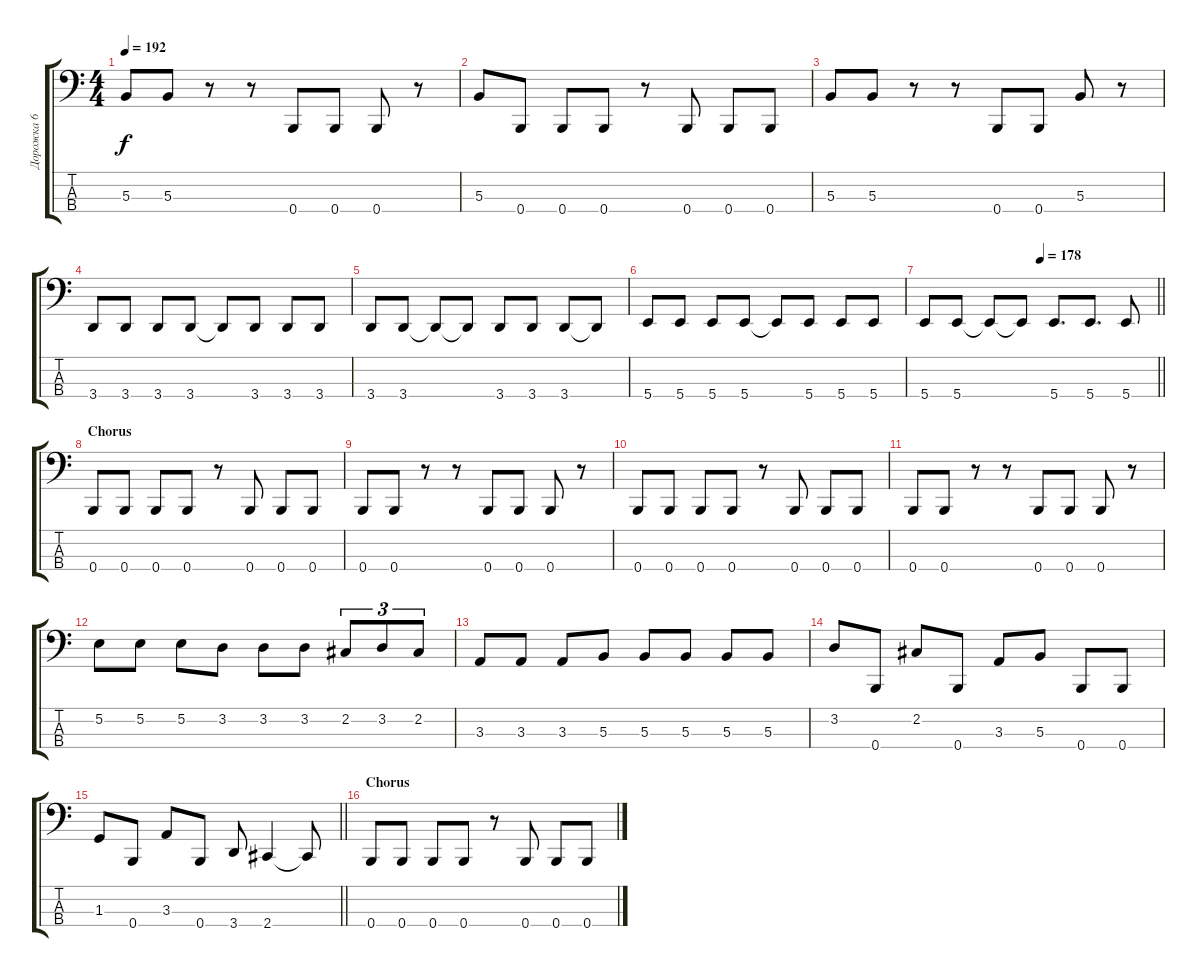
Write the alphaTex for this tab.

\track ("Дорожка 6" "Дорожка 6") {instrument electricbassfinger}
\staff {score tabs}
\tuning (E2 B1 Gb1 B0) {hide}
\ts (4 4)
\tempo 192
\clef f4
\ks c
5.3.8{dy f} 5.3.8 r.8 r.8 0.4.8 0.4.8 0.4.8 r.8 |
5.3.8 0.4.8 0.4.8 0.4.8 r.8 0.4.8 0.4.8 0.4.8 |
5.3.8 5.3.8 r.8 r.8 0.4.8 0.4.8 5.3.8 r.8 |
3.4.8 3.4.8 3.4.8 3.4.8 3.4{t}.8 3.4.8 3.4.8 3.4.8 |
3.4.8 3.4.8 3.4{t}.8 3.4{t}.8 3.4.8 3.4.8 3.4.8 3.4{t}.8 |
5.4.8 5.4.8 5.4.8 5.4.8 5.4{t}.8 5.4.8 5.4.8 5.4.8 |
\tempo (178 0.5)
\barLineRight lightlight
5.4.8 5.4.8 5.4{t}.8 5.4{t}.8 5.4.8{d} 5.4.8{d} 5.4.8 |
\section ("" "Chorus")
0.4.8 0.4.8 0.4.8 0.4.8 r.8 0.4.8 0.4.8 0.4.8 |
0.4.8 0.4.8 r.8 r.8 0.4.8 0.4.8 0.4.8 r.8 |
0.4.8 0.4.8 0.4.8 0.4.8 r.8 0.4.8 0.4.8 0.4.8 |
0.4.8 0.4.8 r.8 r.8 0.4.8 0.4.8 0.4.8 r.8 |
5.2.8 5.2.8 5.2.8 3.2.8 3.2.8 3.2.8 2.2.8{tu (3 2)} 3.2.8{tu (3 2)} 2.2.8{tu (3 2)} |
3.3.8 3.3.8 3.3.8 5.3.8 5.3.8 5.3.8 5.3.8 5.3.8 |
3.2.8 0.4.8 2.2.8 0.4.8 3.3.8 5.3.8 0.4.8 0.4.8 |
\barLineRight lightlight
1.3.8 0.4.8 3.3.8 0.4.8 3.4.8 2.4.4 2.4{t}.8 |
\section ("" "Chorus")
0.4.8 0.4.8 0.4.8 0.4.8 r.8 0.4.8 0.4.8 0.4.8
